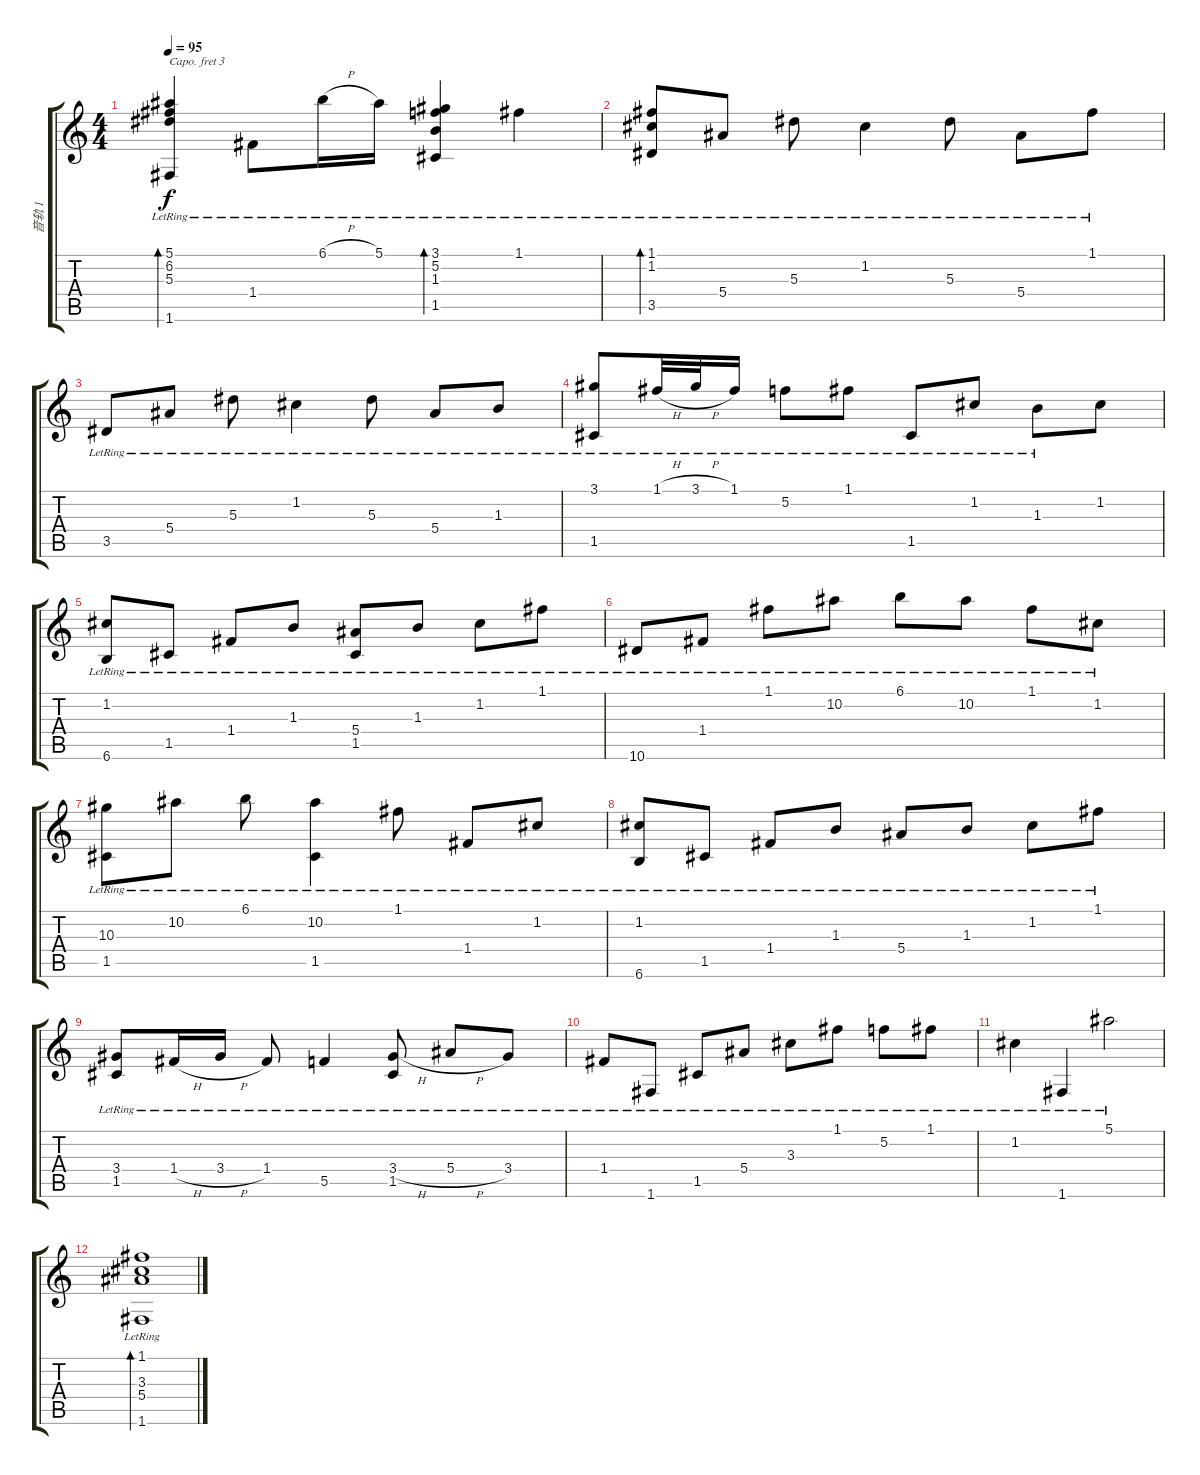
\track ("音轨 1" "音轨 1") {instrument acousticguitarsteel}
\staff {score tabs}
\capo 3
\tuning (D4 A3 G3 D3 A2 D2) {hide}
\ts (4 4)
\tempo 95
\clef g2
\ks c
(5.1{lr} 6.2{lr} 5.3{lr} 1.6{lr}).4{bd 480 dy f} 1.4{lr}.8 6.1{h lr}.16 5.1{lr}.16 (3.1{lr} 5.2{lr} 1.3{lr} 1.5{lr}).4{bd 480} 1.1{lr}.4 |
(1.1{lr} 1.2{lr} 3.5{lr}).8{bd 30} 5.4{lr}.8 5.3{lr}.8 1.2{lr}.4 5.3{lr}.8 5.4{lr}.8 1.1{lr}.8 |
3.5{lr}.8 5.4{lr}.8 5.3{lr}.8 1.2{lr}.4 5.3{lr}.8 5.4{lr}.8 1.3{lr}.8 |
(3.1{lr} 1.5{lr}).8 1.1{h lr}.32 3.1{h lr}.32 1.1{lr}.16 5.2{lr}.8 1.1{lr}.8 1.5{lr}.8 1.2{lr}.8 1.3{lr}.8 1.2.8 |
(1.2{lr} 6.6{lr}).8 1.5{lr}.8 1.4{lr}.8 1.3{lr}.8 (5.4{lr} 1.5{lr}).8 1.3{lr}.8 1.2{lr}.8 1.1{lr}.8 |
10.6{lr}.8{txt ""} 1.4{lr}.8 1.1{lr}.8 10.2{lr}.8 6.1{lr}.8 10.2{lr}.8 1.1{lr}.8 1.2{lr}.8 |
(10.3{lr} 1.5{lr}).8 10.2{lr}.8 6.1{lr}.8 (10.2{lr} 1.5{lr}).4 1.1{lr}.8 1.4{lr}.8 1.2{lr}.8 |
(1.2{lr} 6.6{lr}).8 1.5{lr}.8 1.4{lr}.8 1.3{lr}.8 5.4{lr}.8 1.3{lr}.8 1.2{lr}.8 1.1{lr}.8 |
(3.4{lr} 1.5{lr}).8 1.4{h lr}.16 3.4{h lr}.16 1.4{lr}.8 5.5{lr}.4 (3.4{h lr} 1.5{lr}).8 5.4{h lr}.8 3.4{lr}.8 |
1.4{lr}.8 1.6{lr}.8 1.5{lr}.8 5.4{lr}.8 3.3{lr}.8 1.1{lr}.8 5.2{lr}.8 1.1{lr}.8 |
1.2{lr}.4 1.6{lr}.4 5.1{lr}.2 |
(1.1{lr} 3.3{lr} 5.4{lr} 1.6{lr}).1{bd 480 txt " "}
